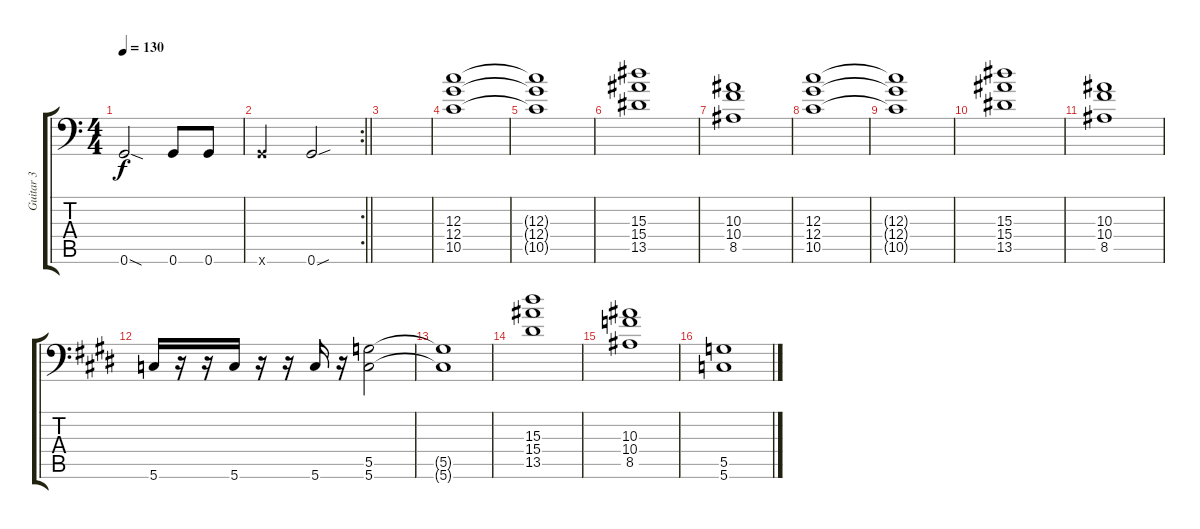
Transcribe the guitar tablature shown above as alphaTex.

\track ("Guitar 3" "Guitar 3") {instrument distortionguitar}
\staff {score tabs}
\tuning (A3 E3 C3 G2 D2 G1) {hide}
\ts (4 4)
\tempo 130
\clef f4
\ks c
0.6{sod}.2{dy f} 0.6.8 0.6.8 |
\rc 2
\barLineRight lightlight
0.6{x}.2 0.6{sou}.2 |
\section ("" "")
|
(12.3 12.4 10.5).1 |
(12.3{t} 12.4{t} 10.5{t}).1 |
(15.3 15.4 13.5).1 |
(10.3 10.4 8.5).1 |
(12.3 12.4 10.5).1 |
(12.3{t} 12.4{t} 10.5{t}).1 |
(15.3 15.4 13.5).1 |
(10.3 10.4 8.5).1 |
\ks c#minor
5.6.16 r.16 r.16 5.6.16 r.16 r.16 5.6.16 r.16 (5.5 5.6).2 |
(5.5{t} 5.6{t}).1 |
(15.3 15.4 13.5).1 |
(10.3 10.4 8.5).1 |
(5.5 5.6).1
